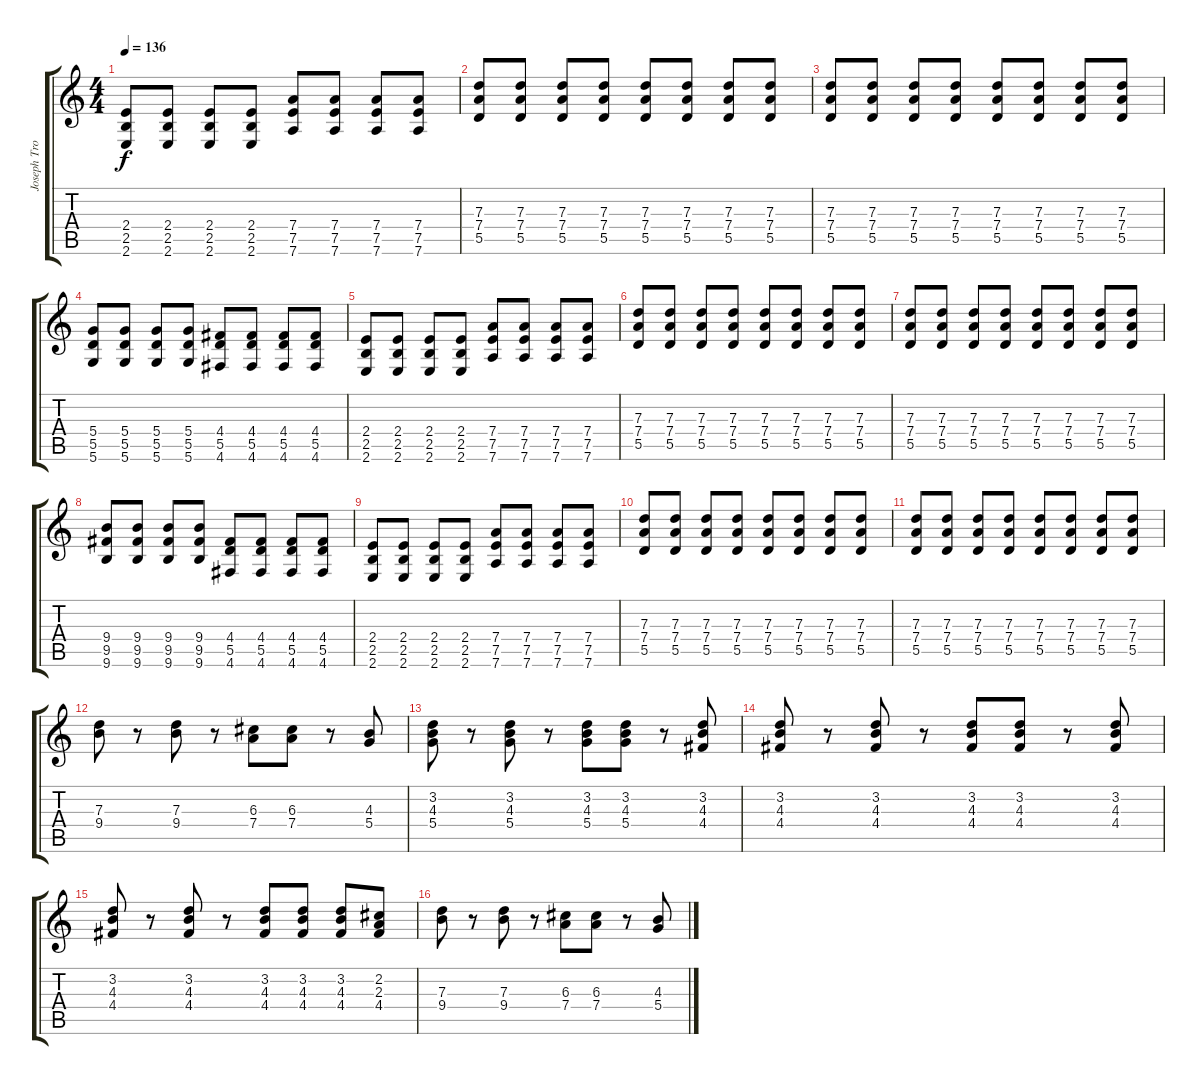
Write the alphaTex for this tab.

\track ("Joseph Trohman (Lead Guitar)" "Joseph Tro") {instrument overdrivenguitar}
\staff {score tabs}
\tuning (E4 B3 G3 D3 A2 D2) {hide}
\ts (4 4)
\tempo 136
\clef g2
\ks c
(2.4 2.5 2.6).8{dy f} (2.4 2.5 2.6).8 (2.4 2.5 2.6).8 (2.4 2.5 2.6).8 (7.4 7.5 7.6).8 (7.4 7.5 7.6).8 (7.4 7.5 7.6).8 (7.4 7.5 7.6).8 |
(7.3 7.4 5.5).8{instrument electricguitarclean} (7.3 7.4 5.5).8 (7.3 7.4 5.5).8 (7.3 7.4 5.5).8 (7.3 7.4 5.5).8 (7.3 7.4 5.5).8 (7.3 7.4 5.5).8 (7.3 7.4 5.5).8 |
(7.3 7.4 5.5).8 (7.3 7.4 5.5).8 (7.3 7.4 5.5).8 (7.3 7.4 5.5).8 (7.3 7.4 5.5).8 (7.3 7.4 5.5).8 (7.3 7.4 5.5).8 (7.3 7.4 5.5).8 |
(5.4 5.5 5.6).8{instrument overdrivenguitar} (5.4 5.5 5.6).8 (5.4 5.5 5.6).8 (5.4 5.5 5.6).8 (4.4 5.5 4.6).8 (4.4 5.5 4.6).8 (4.4 5.5 4.6).8 (4.4 5.5 4.6).8 |
(2.4 2.5 2.6).8 (2.4 2.5 2.6).8 (2.4 2.5 2.6).8 (2.4 2.5 2.6).8 (7.4 7.5 7.6).8 (7.4 7.5 7.6).8 (7.4 7.5 7.6).8 (7.4 7.5 7.6).8 |
(7.3 7.4 5.5).8 (7.3 7.4 5.5).8 (7.3 7.4 5.5).8 (7.3 7.4 5.5).8 (7.3 7.4 5.5).8 (7.3 7.4 5.5).8 (7.3 7.4 5.5).8 (7.3 7.4 5.5).8 |
(7.3 7.4 5.5).8 (7.3 7.4 5.5).8 (7.3 7.4 5.5).8 (7.3 7.4 5.5).8 (7.3 7.4 5.5).8 (7.3 7.4 5.5).8 (7.3 7.4 5.5).8 (7.3 7.4 5.5).8 |
(9.4 9.5 9.6).8 (9.4 9.5 9.6).8 (9.4 9.5 9.6).8 (9.4 9.5 9.6).8 (4.4 5.5 4.6).8 (4.4 5.5 4.6).8 (4.4 5.5 4.6).8 (4.4 5.5 4.6).8 |
(2.4 2.5 2.6).8 (2.4 2.5 2.6).8 (2.4 2.5 2.6).8 (2.4 2.5 2.6).8 (7.4 7.5 7.6).8 (7.4 7.5 7.6).8 (7.4 7.5 7.6).8 (7.4 7.5 7.6).8 |
(7.3 7.4 5.5).8 (7.3 7.4 5.5).8 (7.3 7.4 5.5).8 (7.3 7.4 5.5).8 (7.3 7.4 5.5).8 (7.3 7.4 5.5).8 (7.3 7.4 5.5).8 (7.3 7.4 5.5).8 |
(7.3 7.4 5.5).8 (7.3 7.4 5.5).8 (7.3 7.4 5.5).8 (7.3 7.4 5.5).8 (7.3 7.4 5.5).8 (7.3 7.4 5.5).8 (7.3 7.4 5.5).8 (7.3 7.4 5.5).8 |
(7.3 9.4).8 r.8 (7.3 9.4).8 r.8 (6.3 7.4).8 (6.3 7.4).8 r.8 (4.3 5.4).8 |
(3.2 4.3 5.4).8 r.8 (3.2 4.3 5.4).8 r.8 (3.2 4.3 5.4).8 (3.2 4.3 5.4).8 r.8 (3.2 4.3 4.4).8 |
(3.2 4.3 4.4).8 r.8 (3.2 4.3 4.4).8 r.8 (3.2 4.3 4.4).8 (3.2 4.3 4.4).8 r.8 (3.2 4.3 4.4).8 |
(3.2 4.3 4.4).8 r.8 (3.2 4.3 4.4).8 r.8 (3.2 4.3 4.4).8 (3.2 4.3 4.4).8 (3.2 4.3 4.4).8 (2.2 2.3 4.4).8 |
(7.3 9.4).8 r.8 (7.3 9.4).8 r.8 (6.3 7.4).8 (6.3 7.4).8 r.8 (4.3 5.4).8
